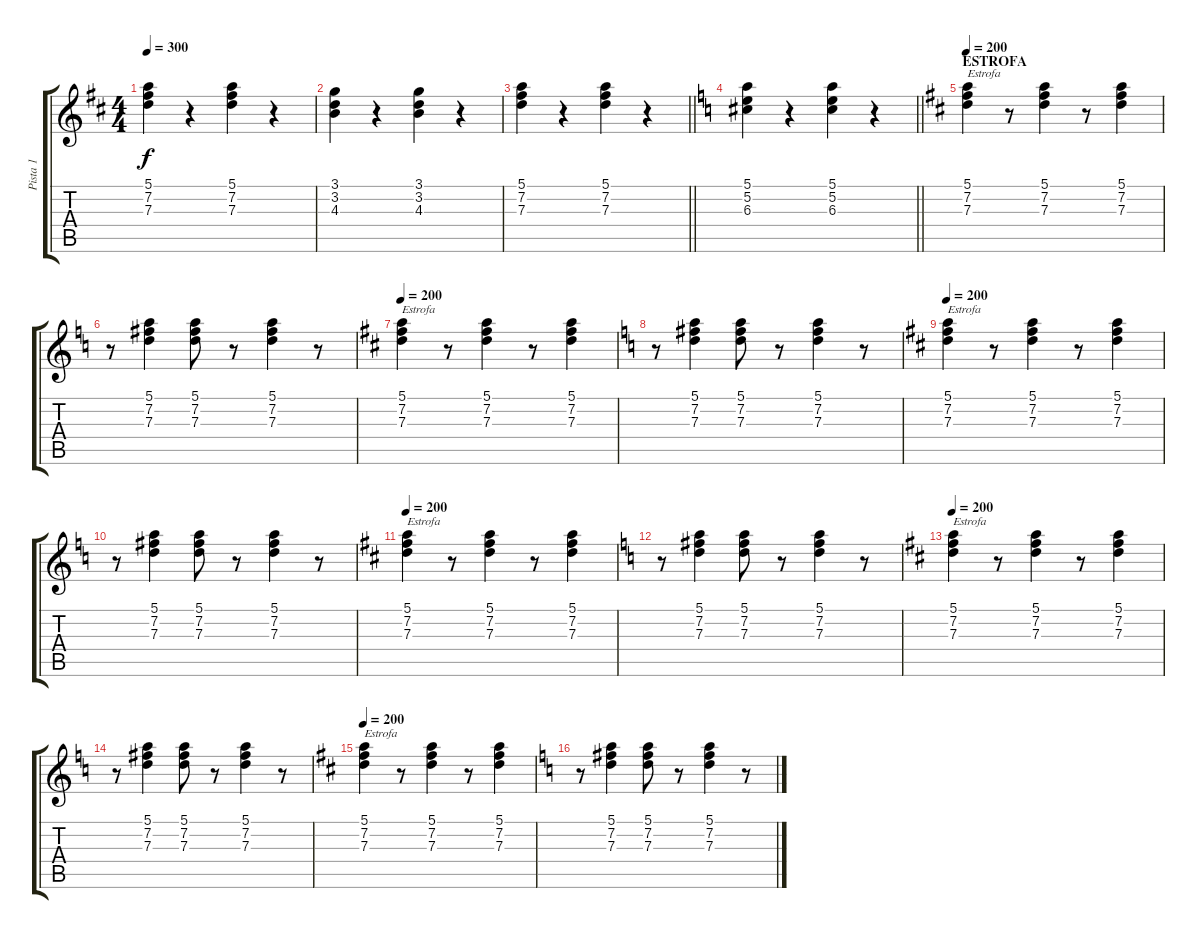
\track ("Pista 1" "Pista 1") {instrument electricguitarclean}
\staff {score tabs}
\tuning (E4 B3 G3 D3 A2 E2) {hide}
\ts (4 4)
\tempo 300
\clef g2
\ks d
(5.1 7.2 7.3).4{dy f} r.4 (5.1 7.2 7.3).4 r.4 |
(3.1 3.2 4.3).4 r.4 (3.1 3.2 4.3).4 r.4 |
\barLineRight lightlight
(5.1 7.2 7.3).4 r.4 (5.1 7.2 7.3).4 r.4 |
\barLineRight lightlight
\ks c
(5.1 5.2 6.3).4 r.4 (5.1 5.2 6.3).4 r.4 |
\section ("" "ESTROFA")
\tempo 200
\ks d
(5.1 7.2 7.3).4{txt "Estrofa"} r.8 (5.1 7.2 7.3).4 r.8 (5.1 7.2 7.3).4 |
\ks c
r.8 (5.1 7.2 7.3).4 (5.1 7.2 7.3).8 r.8 (5.1 7.2 7.3).4 r.8 |
\tempo 200
\ks d
(5.1 7.2 7.3).4{txt "Estrofa"} r.8 (5.1 7.2 7.3).4 r.8 (5.1 7.2 7.3).4 |
\ks c
r.8 (5.1 7.2 7.3).4 (5.1 7.2 7.3).8 r.8 (5.1 7.2 7.3).4 r.8 |
\tempo 200
\ks d
(5.1 7.2 7.3).4{txt "Estrofa"} r.8 (5.1 7.2 7.3).4 r.8 (5.1 7.2 7.3).4 |
\ks c
r.8 (5.1 7.2 7.3).4 (5.1 7.2 7.3).8 r.8 (5.1 7.2 7.3).4 r.8 |
\tempo 200
\ks d
(5.1 7.2 7.3).4{txt "Estrofa"} r.8 (5.1 7.2 7.3).4 r.8 (5.1 7.2 7.3).4 |
\ks c
r.8 (5.1 7.2 7.3).4 (5.1 7.2 7.3).8 r.8 (5.1 7.2 7.3).4 r.8 |
\tempo 200
\ks d
(5.1 7.2 7.3).4{txt "Estrofa"} r.8 (5.1 7.2 7.3).4 r.8 (5.1 7.2 7.3).4 |
\ks c
r.8 (5.1 7.2 7.3).4 (5.1 7.2 7.3).8 r.8 (5.1 7.2 7.3).4 r.8 |
\tempo 200
\ks d
(5.1 7.2 7.3).4{txt "Estrofa"} r.8 (5.1 7.2 7.3).4 r.8 (5.1 7.2 7.3).4 |
\ks c
r.8 (5.1 7.2 7.3).4 (5.1 7.2 7.3).8 r.8 (5.1 7.2 7.3).4 r.8
